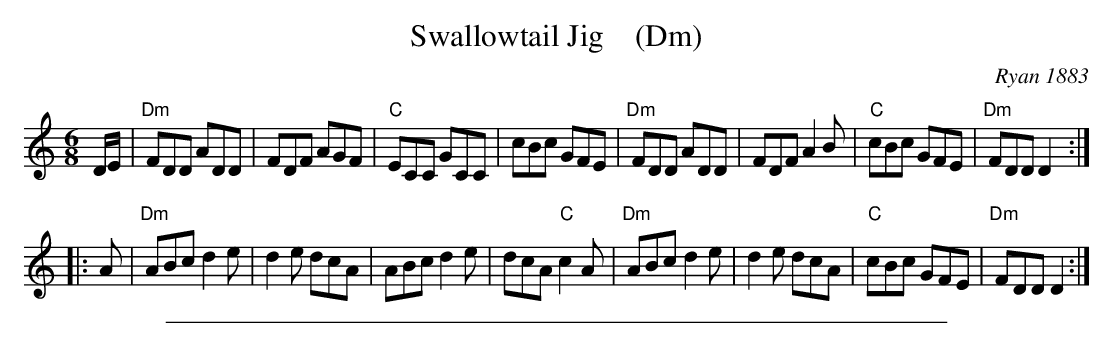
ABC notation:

X:1
T: Swallowtail Jig    (Dm)
O: Ryan 1883
M: 6/8
L: 1/8
K: Ddor
   D/E/ \
| "Dm"FDD ADD | FDF AGF | "C"ECC GCC | cBc GFE \
| "Dm"FDD ADD | FDF A2B | "C"cBc GFE | "Dm"FDD D2 :|
|: A \
| "Dm"ABc d2e | d2e dcA | ABc d2e | dcA "C"c2A \
| "Dm"ABc d2e | d2e dcA | "C"cBc GFE | "Dm"FDD D2 :|
